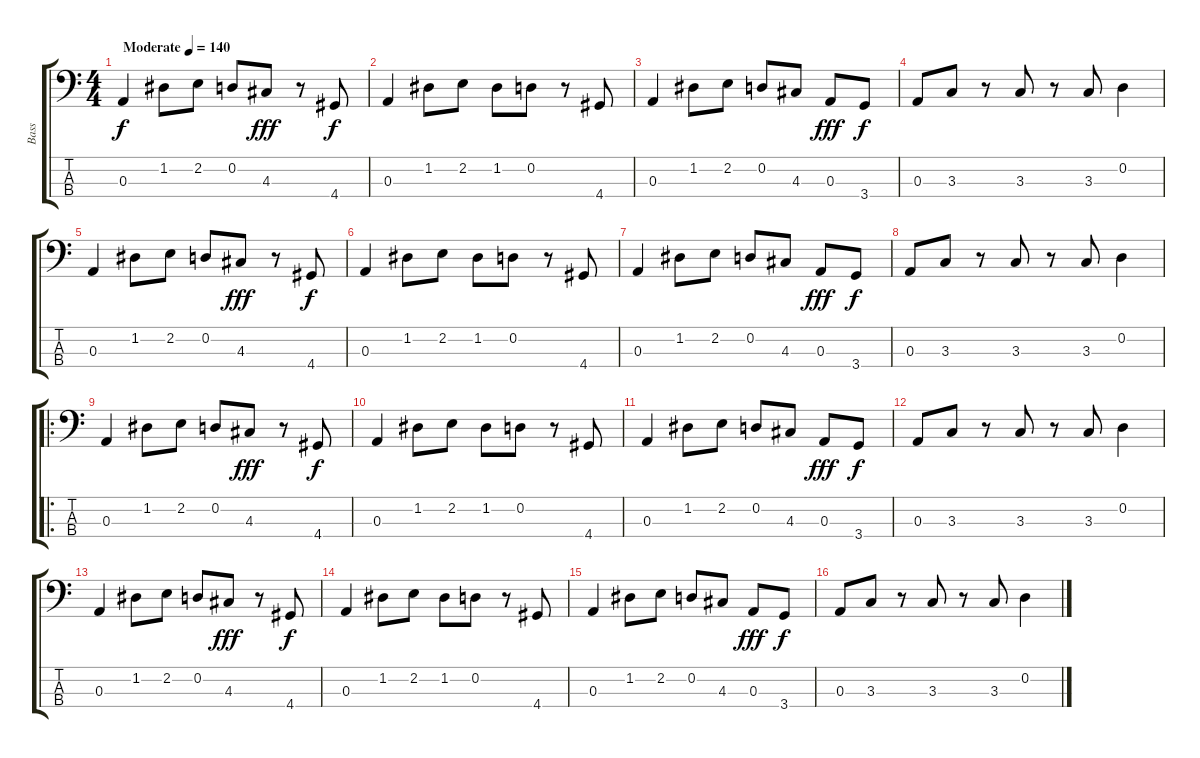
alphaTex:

\track ("Bass" "Bass") {instrument electricbassfinger}
\staff {score tabs}
\tuning (G2 D2 A1 E1) {hide}
\ts (4 4)
\tempo (140 "Moderate")
\clef f4
\ks c
0.3.4{dy f instrument electricbassfinger} 1.2.8 2.2.8 0.2.8 4.3.8{dy fff} r.8 4.4.8{dy f} |
0.3.4 1.2.8 2.2.8 1.2.8 0.2.8 r.8 4.4.8 |
0.3.4 1.2.8 2.2.8 0.2.8 4.3.8 0.3.8{dy fff} 3.4.8{dy f} |
0.3.8 3.3.8 r.8 3.3.8 r.8 3.3.8 0.2.4 |
0.3.4 1.2.8 2.2.8 0.2.8 4.3.8{dy fff} r.8 4.4.8{dy f} |
0.3.4 1.2.8 2.2.8 1.2.8 0.2.8 r.8 4.4.8 |
0.3.4 1.2.8 2.2.8 0.2.8 4.3.8 0.3.8{dy fff} 3.4.8{dy f} |
0.3.8 3.3.8 r.8 3.3.8 r.8 3.3.8 0.2.4 |
\ro
0.3.4 1.2.8 2.2.8 0.2.8 4.3.8{dy fff} r.8 4.4.8{dy f} |
0.3.4 1.2.8 2.2.8 1.2.8 0.2.8 r.8 4.4.8 |
0.3.4 1.2.8 2.2.8 0.2.8 4.3.8 0.3.8{dy fff} 3.4.8{dy f} |
0.3.8 3.3.8 r.8 3.3.8 r.8 3.3.8 0.2.4 |
0.3.4 1.2.8 2.2.8 0.2.8 4.3.8{dy fff} r.8 4.4.8{dy f} |
0.3.4 1.2.8 2.2.8 1.2.8 0.2.8 r.8 4.4.8 |
0.3.4 1.2.8 2.2.8 0.2.8 4.3.8 0.3.8{dy fff} 3.4.8{dy f} |
0.3.8 3.3.8 r.8 3.3.8 r.8 3.3.8 0.2.4
